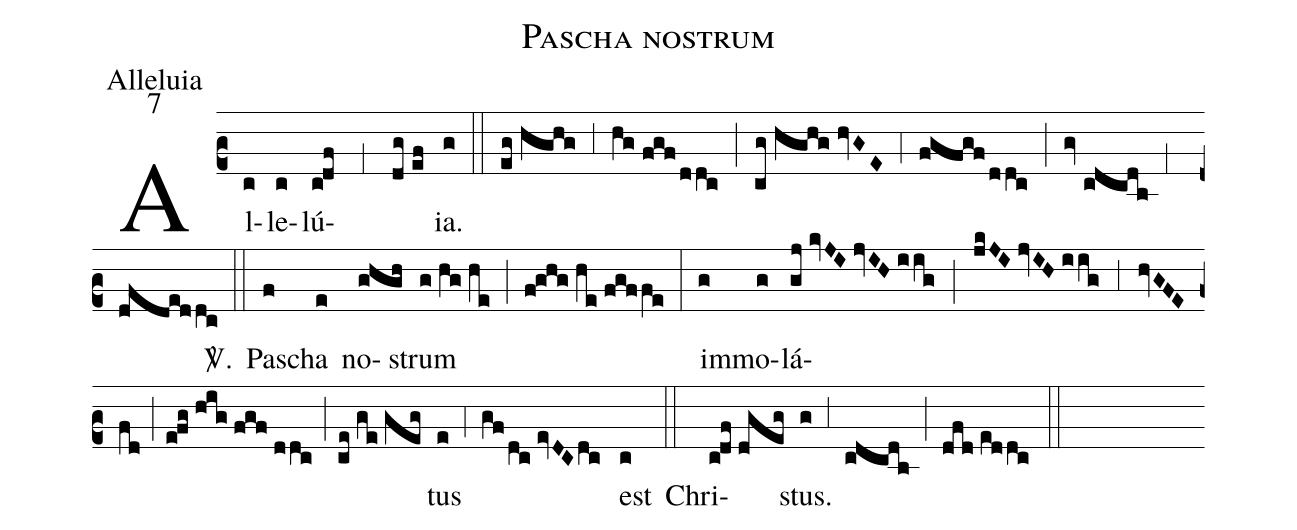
name:Pascha nostrum;
office-part:Alleluia;
mode:7;
%%
(c2) Al(c)le(c)lú(c!df;1dg//ef)ia.(g) (::) (eg//hghg) (;3) (hg//fgf/ddc) (;) (cg//hghg//hvGE) (;4) (fgfgf/ddc) (;) (gv//cdcdb) (;1) (dfdeddc) <sp>V/</sp>.(::) Pa(f)scha(e) no(ghgh)strum(g//hg//he) (;) (f!ghg//he//fgffe) (:) im(g)mo(g)lá(gj//kvJI//jvIH//iig;jkJI//jvIH//iig;3hvGFE/fd;e!fg//hig//fgf//ddc;ce//ge//geg)tus(e) (;4) (gf/dc//evDC/dc) est(c) (::) Chri(c!df//dgeg)stus.(g) (;3) (cdcdb) (;) (dfd//eddc) (::)
